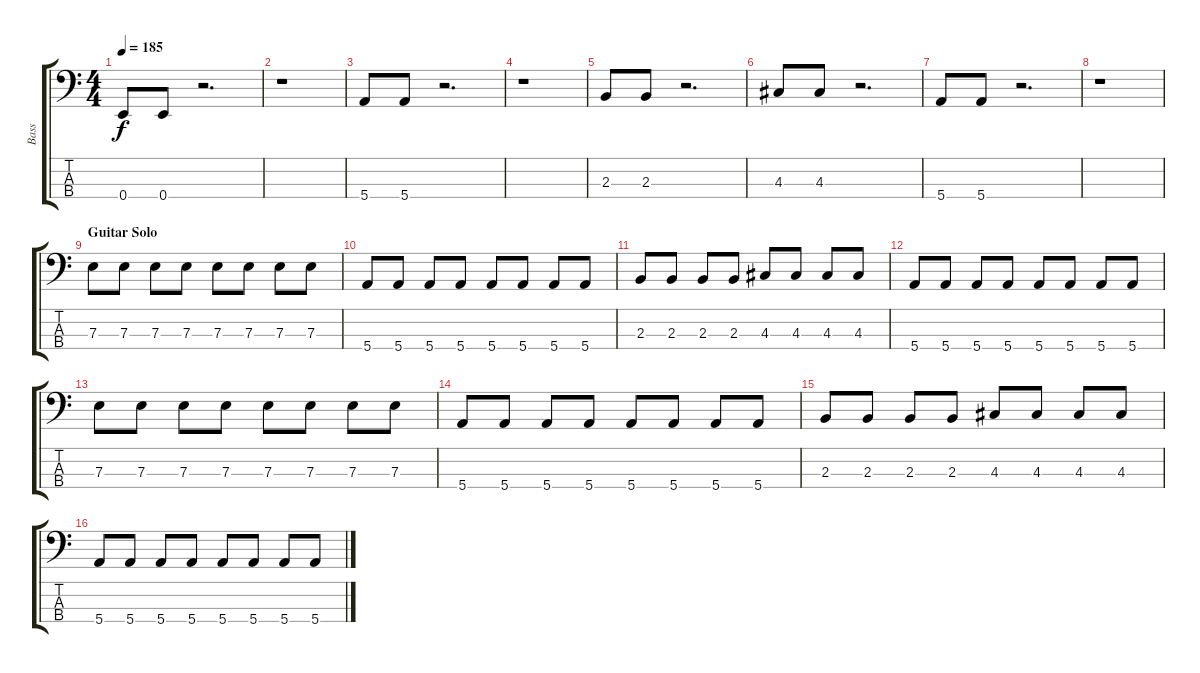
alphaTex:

\track ("Bass" "Bass") {instrument electricbassfinger}
\staff {score tabs}
\tuning (G2 D2 A1 E1) {hide}
\ts (4 4)
\tempo 185
\clef f4
\ks c
0.4.8{dy f} 0.4.8 r.2{d} |
r.1 |
5.4.8 5.4.8 r.2{d} |
r.1 |
2.3.8 2.3.8 r.2{d} |
4.3.8 4.3.8 r.2{d} |
5.4.8 5.4.8 r.2{d} |
r.1 |
\section ("" "Guitar Solo")
7.3.8 7.3.8 7.3.8 7.3.8 7.3.8 7.3.8 7.3.8 7.3.8 |
5.4.8 5.4.8 5.4.8 5.4.8 5.4.8 5.4.8 5.4.8 5.4.8 |
2.3.8 2.3.8 2.3.8 2.3.8 4.3.8 4.3.8 4.3.8 4.3.8 |
5.4.8 5.4.8 5.4.8 5.4.8 5.4.8 5.4.8 5.4.8 5.4.8 |
7.3.8 7.3.8 7.3.8 7.3.8 7.3.8 7.3.8 7.3.8 7.3.8 |
5.4.8 5.4.8 5.4.8 5.4.8 5.4.8 5.4.8 5.4.8 5.4.8 |
2.3.8 2.3.8 2.3.8 2.3.8 4.3.8 4.3.8 4.3.8 4.3.8 |
5.4.8 5.4.8 5.4.8 5.4.8 5.4.8 5.4.8 5.4.8 5.4.8
